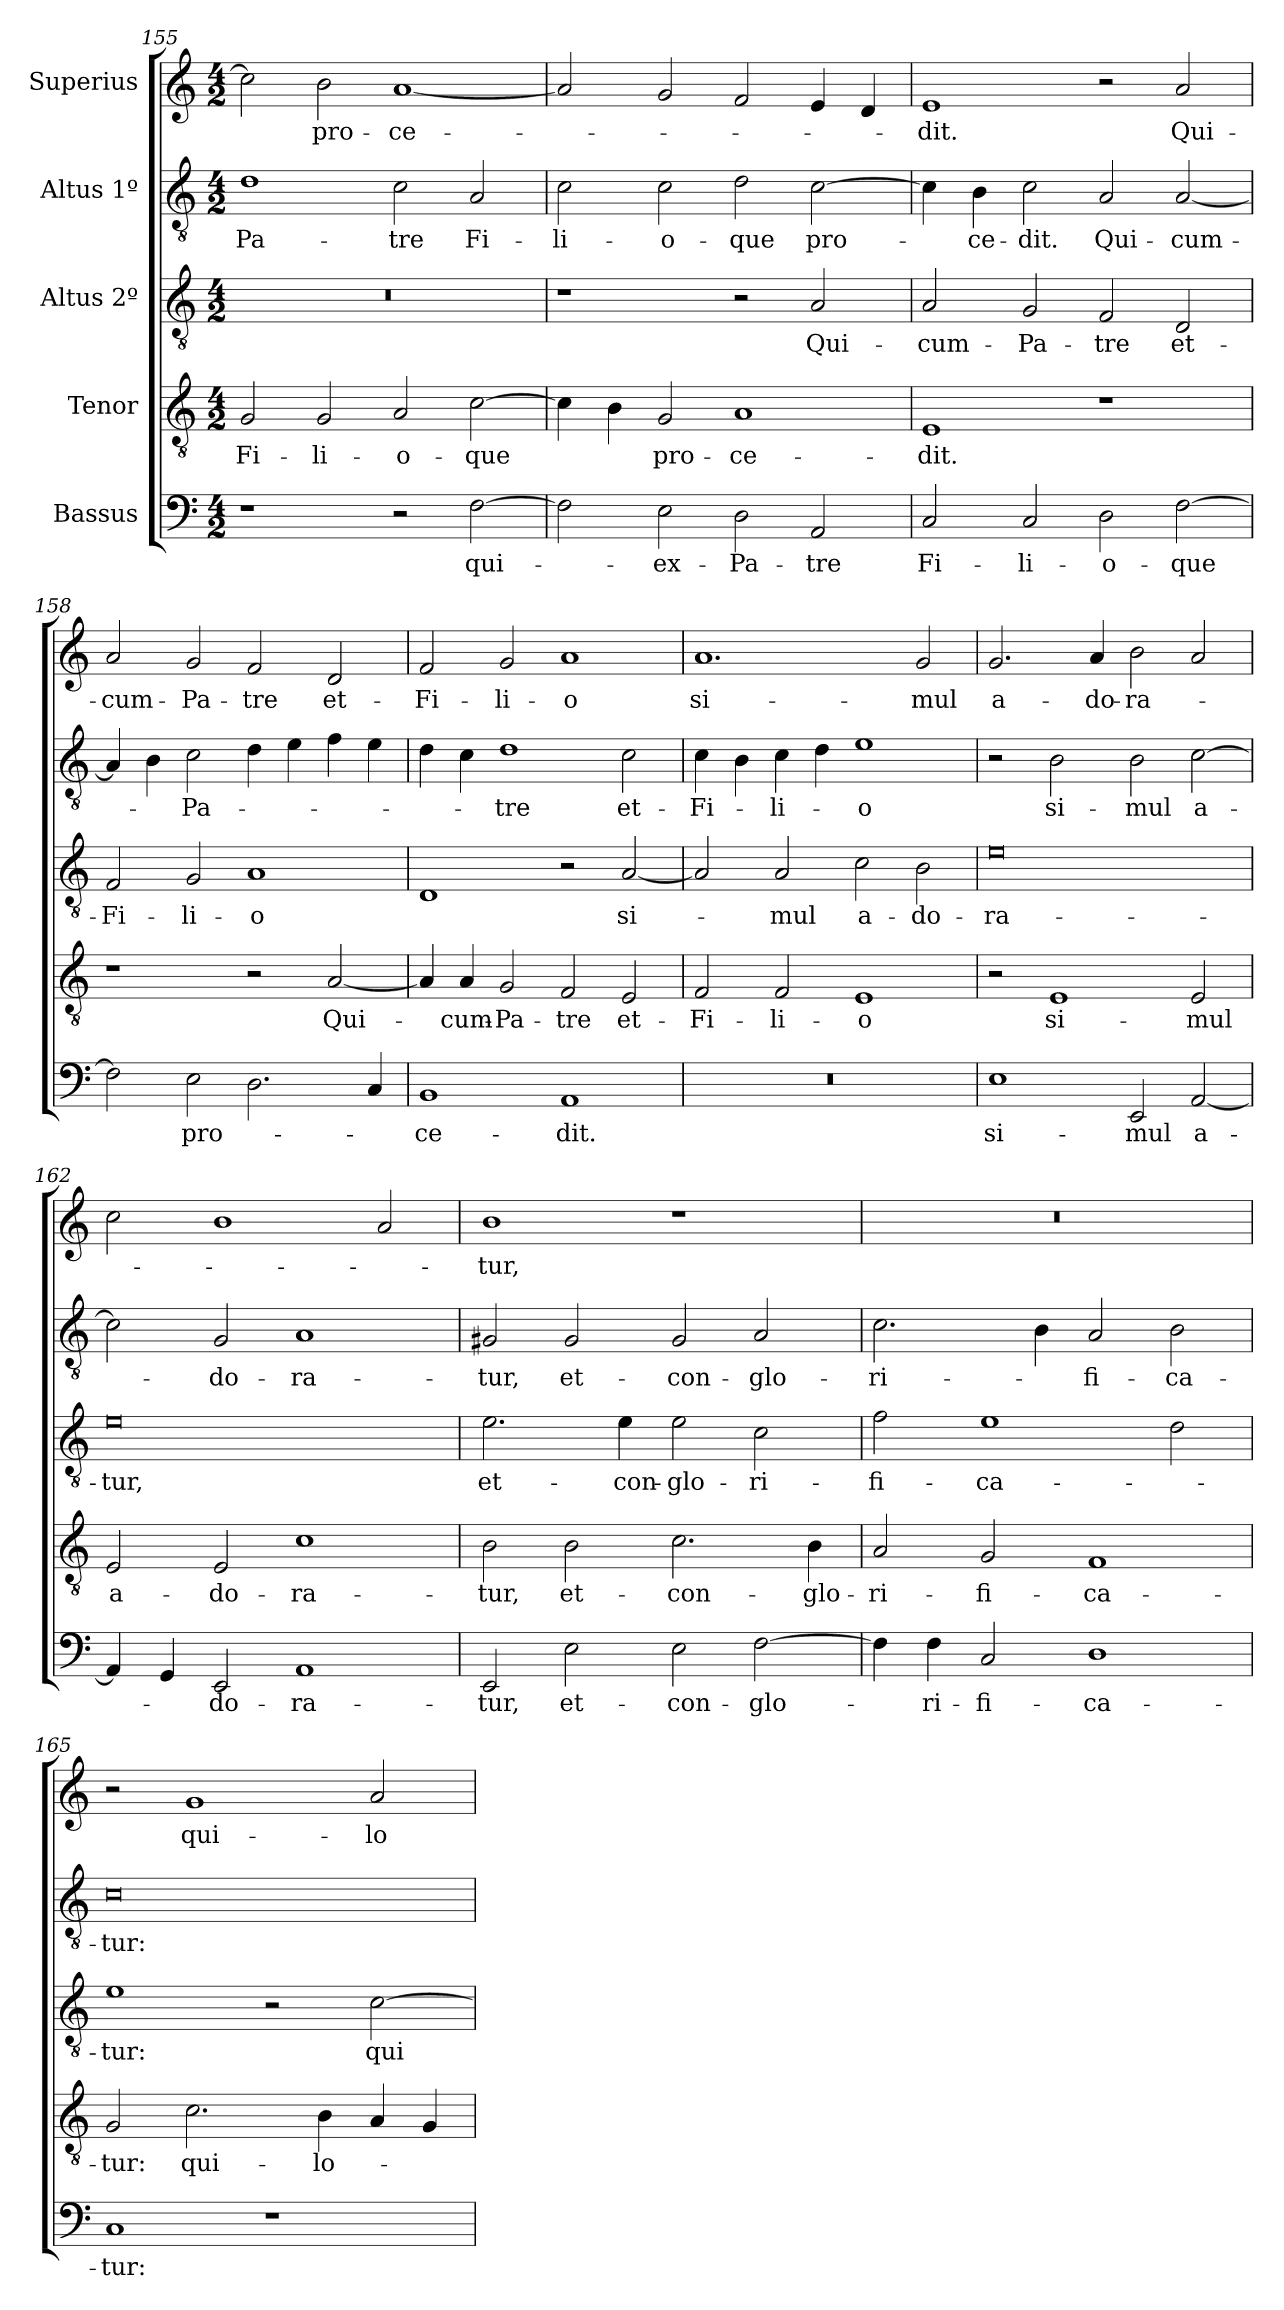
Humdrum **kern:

**kern	**text	**kern	**text	**kern	**text	**kern	**text	**kern	**text
*part5	*part5	*part4	*part4	*part3	*part3	*part2	*part2	*part1	*part1
*staff5	*staff5	*staff4	*staff4	*staff3	*staff3	*staff2	*staff2	*staff1	*staff1
*I"Bassus	*	*I"Tenor	*	*I"Altus 2º	*	*I"Altus 1º	*	*I"Superius	*
*clefF4	*	*clefGv2	*	*clefGv2	*	*clefGv2	*	*clefG2	*
*k[]	*	*k[]	*	*k[]	*	*k[]	*	*k[]	*
*M4/2	*	*M4/2	*	*M4/2	*	*M4/2	*	*M4/2	*
=155	=155	=155	=155	=155	=155	=155	=155	=155	=155
1r	.	2G/	Fi-	0r	.	1d\	Pa-	2cc\]	.
.	.	2G/	-li-	.	.	.	.	2b\	pro-
2r	.	2A/	-o-	.	.	2c\	-tre	[1a/	-ce-
[2F\	qui-	[2c\	-que	.	.	2A/	Fi-	.	.
=156	=156	=156	=156	=156	=156	=156	=156	=156	=156
2F\]	.	4c\]	.	1r	.	2c\	-li-	2a/]	.
.	.	4B\	.	.	.	.	.	.	.
2E\	ex-	2G/	pro-	.	.	2c\	-o-	2g/	.
2D\	Pa-	1A/	-ce-	2r	.	2d\	-que	2f/	.
2AA/	-tre	.	.	2A/	Qui-	[2c\	pro-	4e/	.
.	.	.	.	.	.	.	.	4d/	.
=157	=157	=157	=157	=157	=157	=157	=157	=157	=157
2C/	Fi-	1E/	-dit.	2A/	cum-	4c\]	.	1e/	-dit.
.	.	.	.	.	.	4B\	-ce-	.	.
2C/	-li-	.	.	2G/	Pa-	2c\	-dit.	.	.
2D\	-o-	1r	.	2F/	-tre	2A/	Qui-	2r	.
[2F\	-que	.	.	2D/	et-	[2A/	cum-	2a/	Qui-
=158	=158	=158	=158	=158	=158	=158	=158	=158	=158
2F\]	.	1r	.	2F/	Fi-	4A/]	.	2a/	cum-
.	.	.	.	.	.	4B\	.	.	.
2E\	pro-	.	.	2G/	-li-	2c\	Pa-	2g/	Pa-
2.D\	.	2r	.	1A/	-o	4d\	.	2f/	-tre
.	.	.	.	.	.	4e\	.	.	.
.	.	[2A/	Qui-	.	.	4f\	.	2d/	et-
4C/	.	.	.	.	.	4e\	.	.	.
=159	=159	=159	=159	=159	=159	=159	=159	=159	=159
1BB/	-ce-	4A/]	.	1D/	.	4d\	.	2f/	Fi-
.	.	4A/	cum-	.	.	4c\	.	.	.
.	.	2G/	Pa-	.	.	1d\	-tre	2g/	-li-
1AA/	-dit.	2F/	-tre	2r	.	.	.	1a/	-o
.	.	2E/	et-	[2A/	si-	2c\	et-	.	.
=160	=160	=160	=160	=160	=160	=160	=160	=160	=160
0r	.	2F/	Fi-	2A/]	.	4c\	Fi-	1.a/	si-
.	.	.	.	.	.	4B\	.	.	.
.	.	2F/	-li-	2A/	-mul	4c\	-li-	.	.
.	.	.	.	.	.	4d\	.	.	.
.	.	1E/	-o	2c\	a-	1e\	-o	.	.
.	.	.	.	2B\	-do-	.	.	2g/	-mul
=161	=161	=161	=161	=161	=161	=161	=161	=161	=161
1E\	si-	2r	.	0e\	-ra-	2r	.	2.g/	a-
.	.	1E/	si-	.	.	2B\	si-	.	.
.	.	.	.	.	.	.	.	4a/	-do-
2EE/	-mul	.	.	.	.	2B\	-mul	2b\	-ra-
[2AA/	a-	2E/	-mul	.	.	[2c\	a-	2a/	.
=162	=162	=162	=162	=162	=162	=162	=162	=162	=162
4AA/]	.	2E/	a-	0e\	-tur,	2c\]	.	2cc\	.
4GG/	.	.	.	.	.	.	.	.	.
2EE/	-do-	2E/	-do-	.	.	2G/	-do-	1b\	.
1AA/	-ra-	1c\	-ra-	.	.	1A/	-ra-	.	.
.	.	.	.	.	.	.	.	2a/	.
=163	=163	=163	=163	=163	=163	=163	=163	=163	=163
2EE/	-tur,	2B\	-tur,	2.e\	et-	2G#X/	-tur,	1b\	-tur,
2E\	et-	2B\	et-	.	.	2G#/	et-	.	.
.	.	.	.	4e\	con-	.	.	.	.
2E\	con-	2.c\	con-	2e\	-glo-	2G#/	con-	1r	.
[2F\	-glo-	.	.	2c\	-ri-	2A/	-glo-	.	.
.	.	4B\	-glo-	.	.	.	.	.	.
=164	=164	=164	=164	=164	=164	=164	=164	=164	=164
4F\]	.	2A/	-ri-	2f\	-fi-	2.c\	-ri-	0r	.
4F\	-ri-	.	.	.	.	.	.	.	.
2C/	-fi-	2G/	-fi-	1e\	-ca-	.	.	.	.
.	.	.	.	.	.	4B\	.	.	.
1D\	-ca-	1F/	-ca-	.	.	2A/	-fi-	.	.
.	.	.	.	2d\	.	2B\	-ca-	.	.
=165	=165	=165	=165	=165	=165	=165	=165	=165	=165
1C/	-tur:	2G/	-tur:	1e\	-tur:	0c\	-tur:	2r	.
.	.	2.c\	qui-	.	.	.	.	1g/	qui-
1r	.	.	.	2r	.	.	.	.	.
.	.	4B\	lo-	.	.	.	.	.	.
.	.	4A/	.	[2c\	qui-	.	.	2a/	lo-
.	.	4G/	.	.	.	.	.	.	.
=	=	=	=	=	=	=	=	=	=
*-	*-	*-	*-	*-	*-	*-	*-	*-	*-
